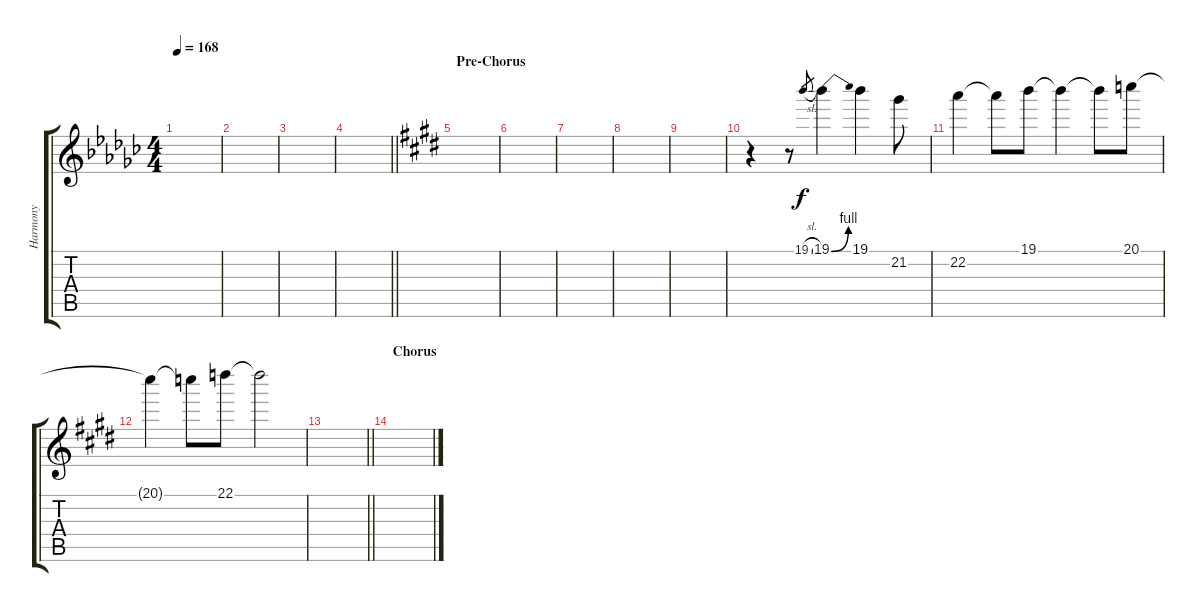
\track ("Harmony" "Harmony") {instrument overdrivenguitar}
\staff {score tabs}
\tuning (E4 B3 G3 D3 A2 E2) {hide}
\ts (4 4)
\tempo 168
\clef g2
\ks gb
|
|
|
\barLineRight lightlight
|
\section ("" "Pre-Chorus")
\ks e
|
|
|
|
|
r.4 r.8 19.1{sl}.8{gr} 19.1{be (bend 0 0 60 4)}.4 19.1.4 21.2.8 |
22.2.4 22.2{t}.8 19.1.8 19.1{t}.4 19.1{t}.8 20.1.8 |
20.1{t}.4 20.1{t}.8 22.1.8 22.1{t}.2 |
\barLineRight lightlight
|
\section ("" "Chorus")
